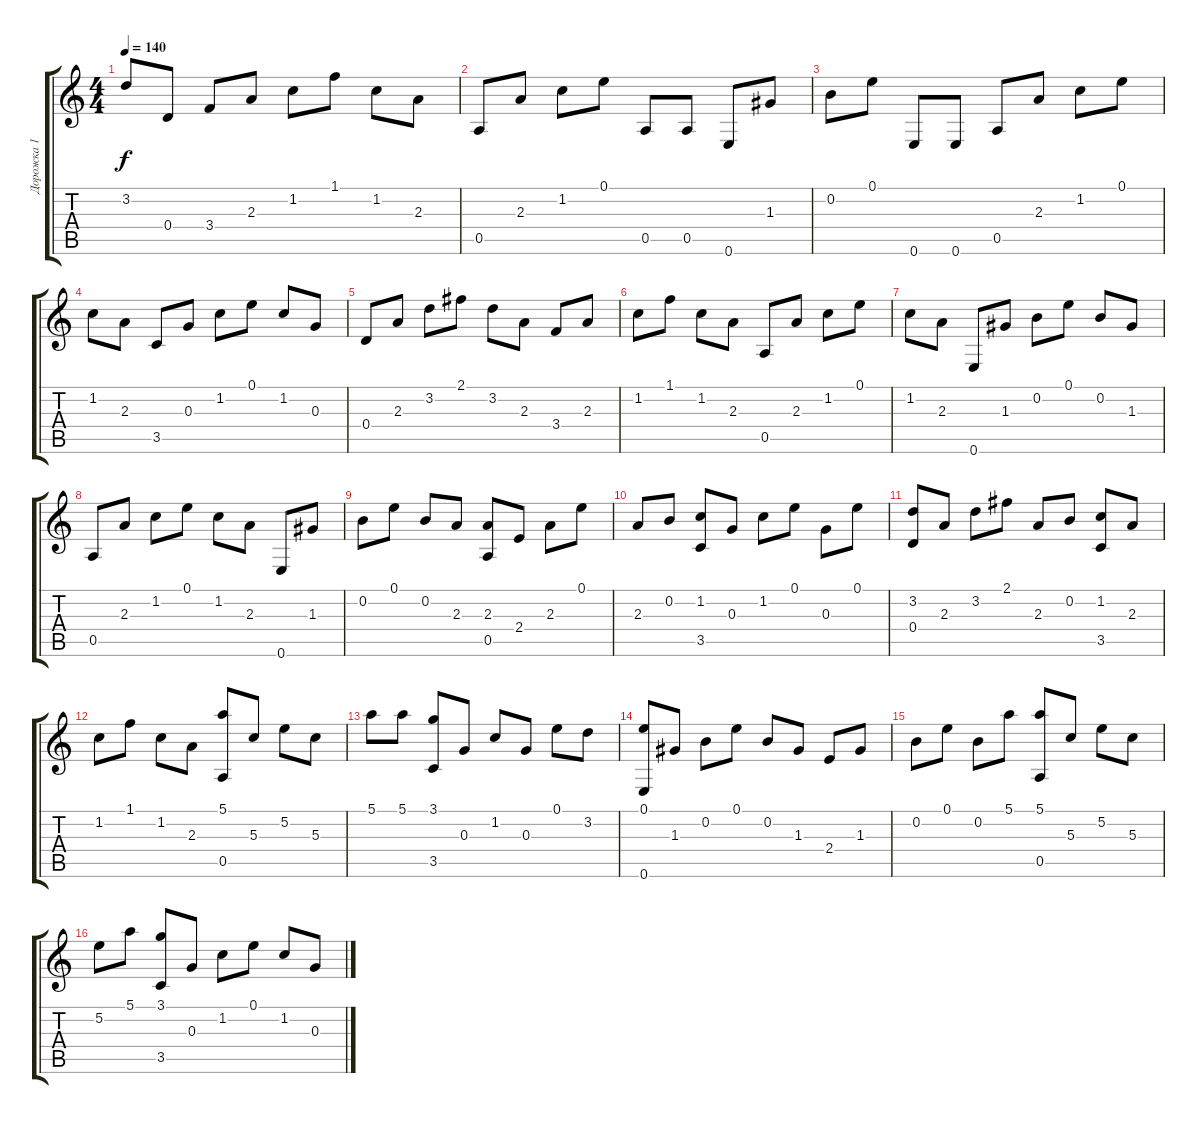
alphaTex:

\track ("Дорожка 1" "Дорожка 1") {instrument acousticguitarsteel}
\staff {score tabs}
\tuning (E4 B3 G3 D3 A2 E2) {hide}
\ts (4 4)
\tempo 140
\clef g2
\ks c
3.2.8{dy f} 0.4.8 3.4.8 2.3.8 1.2.8 1.1.8 1.2.8 2.3.8 |
0.5.8 2.3.8 1.2.8 0.1.8 0.5.8 0.5.8 0.6.8 1.3.8 |
0.2.8 0.1.8 0.6.8 0.6.8 0.5.8 2.3.8 1.2.8 0.1.8 |
1.2.8 2.3.8 3.5.8 0.3.8 1.2.8 0.1.8 1.2.8 0.3.8 |
0.4.8 2.3.8 3.2.8 2.1.8 3.2.8 2.3.8 3.4.8 2.3.8 |
1.2.8 1.1.8 1.2.8 2.3.8 0.5.8 2.3.8 1.2.8 0.1.8 |
1.2.8 2.3.8 0.6.8 1.3.8 0.2.8 0.1.8 0.2.8 1.3.8 |
0.5.8 2.3.8 1.2.8 0.1.8 1.2.8 2.3.8 0.6.8 1.3.8 |
0.2.8 0.1.8 0.2.8 2.3.8 (2.3 0.5).8 2.4.8 2.3.8 0.1.8 |
2.3.8 0.2.8 (1.2 3.5).8 0.3.8 1.2.8 0.1.8 0.3.8 0.1.8 |
(3.2 0.4).8 2.3.8 3.2.8 2.1.8 2.3.8 0.2.8 (1.2 3.5).8 2.3.8 |
1.2.8 1.1.8 1.2.8 2.3.8 (5.1 0.5).8 5.3.8 5.2.8 5.3.8 |
5.1.8 5.1.8 (3.1 3.5).8 0.3.8 1.2.8 0.3.8 0.1.8 3.2.8 |
(0.1 0.6).8 1.3.8 0.2.8 0.1.8 0.2.8 1.3.8 2.4.8 1.3.8 |
0.2.8 0.1.8 0.2.8 5.1.8 (5.1 0.5).8 5.3.8 5.2.8 5.3.8 |
5.2.8 5.1.8 (3.1 3.5).8 0.3.8 1.2.8 0.1.8 1.2.8 0.3.8
